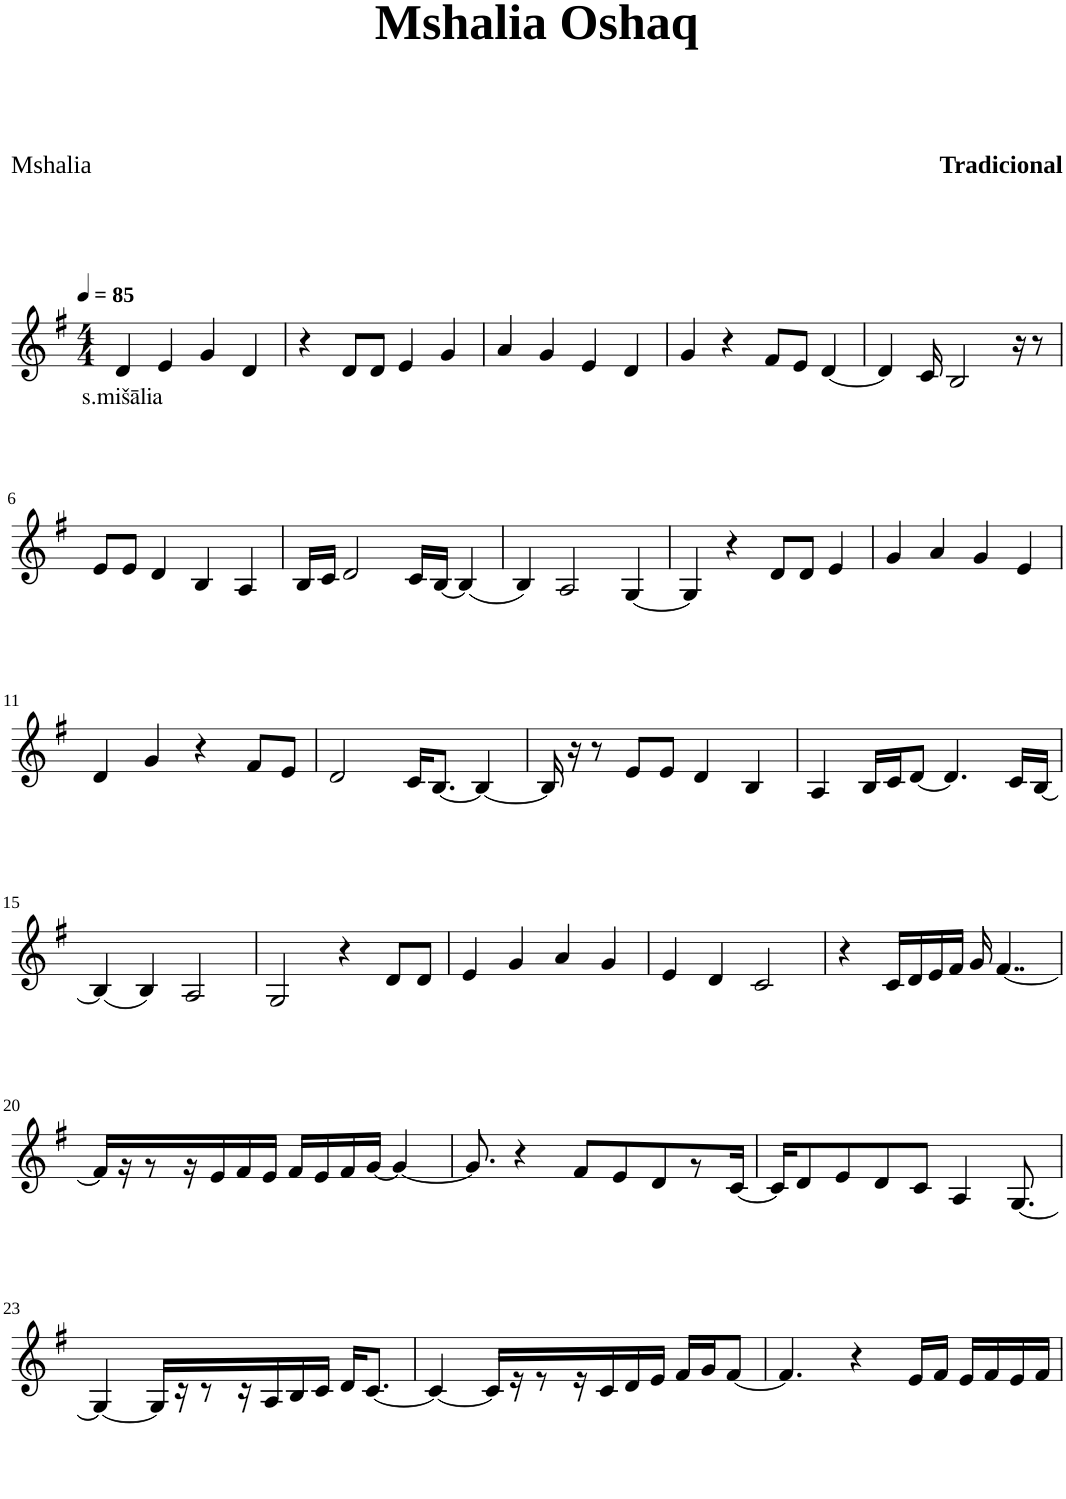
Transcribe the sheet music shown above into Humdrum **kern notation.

**kern	**text
*part1	*part1
*staff1	*staff1
*I"Violin	*
*clefG2	*
*k[f#]	*
*G:	*
*M4/4	*
*MM85	*
=1	=1
!	!LO:LY:b
4d/	s.mišālia
4e/	.
4g/	.
4d/	.
=2	=2
4r	.
8d/L	.
8d/J	.
4e/	.
4g/	.
=3	=3
4a/	.
4g/	.
4e/	.
4d/	.
=4	=4
4g/	.
4r	.
8f#/L	.
8e/J	.
[4d/	.
=5	=5
4d/]	.
16c/	.
2B/	.
16r	.
8r	.
!!LO:LB:g=z
=6	=6
8e/L	.
8e/J	.
4d/	.
4B/	.
4A/	.
=7	=7
16B/LL	.
16c/JJ	.
2d/	.
16c/LL	.
[16B/JJ	.
(4B/]	.
=8	=8
4B/)	.
2A/	.
[4G/	.
=9	=9
4G/]	.
4r	.
8d/L	.
8d/J	.
4e/	.
=10	=10
4g/	.
4a/	.
4g/	.
4e/	.
!!LO:LB:g=z
=11	=11
4d/	.
4g/	.
4r	.
8f#/L	.
8e/J	.
=12	=12
2d/	.
16c/KL	.
[8.B/J	.
4B/_	.
=13	=13
16B/]	.
16r	.
8r	.
8e/L	.
8e/J	.
4d/	.
4B/	.
=14	=14
4A/	.
16B/LL	.
16c/J	.
[8d/J	.
4.d/]	.
16c/LL	.
[16B/JJ	.
!!LO:LB:g=z
=15	=15
(4B/]	.
4B/)	.
2A/	.
=16	=16
2G/	.
4r	.
8d/L	.
8d/J	.
=17	=17
4e/	.
4g/	.
4a/	.
4g/	.
=18	=18
4e/	.
4d/	.
2c/	.
=19	=19
4r	.
16c/LL	.
16d/	.
16e/	.
16f#/JJ	.
16g/	.
[4..f#/	.
!!LO:LB:g=z
=20	=20
16f#/LL]	.
16r	.
8r	.
16r	.
16e/	.
16f#/	.
16e/JJ	.
16f#/LL	.
16e/	.
16f#/	.
[16g/JJ	.
4g/_	.
=21	=21
8.g/]	.
4r	.
8f#/L	.
8e/	.
8d/	.
8r	.
[16c/Jk	.
=22	=22
16c/KL]	.
8d/	.
8e/	.
8d/	.
8c/J	.
4A/	.
[8.G/	.
!!LO:LB:g=z
=23	=23
4G/_	.
16G/LL]	.
16r	.
8r	.
16r	.
16A/	.
16B/	.
16c/JJ	.
16d/KL	.
[8.c/J	.
=24	=24
4c/_	.
16c/LL]	.
16r	.
8r	.
16r	.
16c/	.
16d/	.
16e/JJ	.
16f#/LL	.
16g/J	.
[8f#/J	.
=25	=25
4.f#/]	.
4r	.
16e/LL	.
16f#/JJ	.
16e/LL	.
16f#/	.
16e/	.
16f#/JJ	.
=	=
*-	*-
